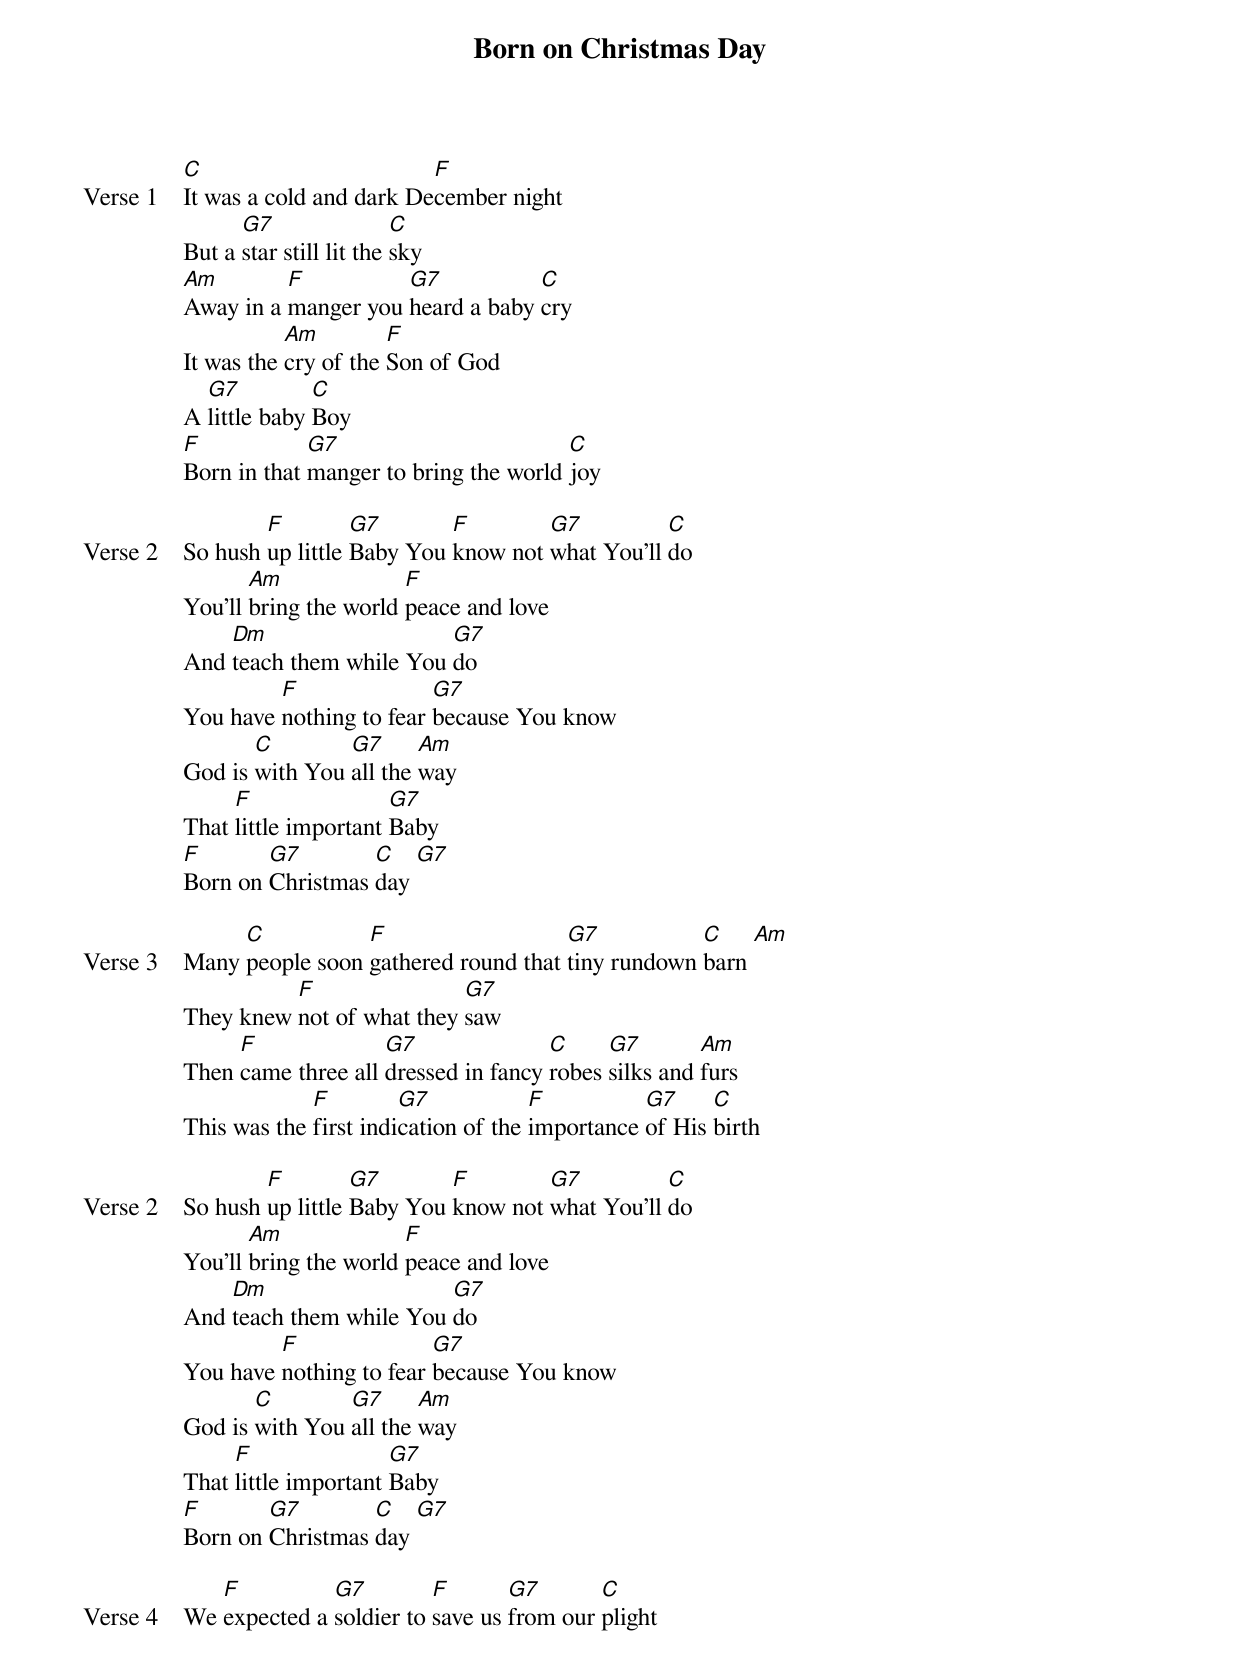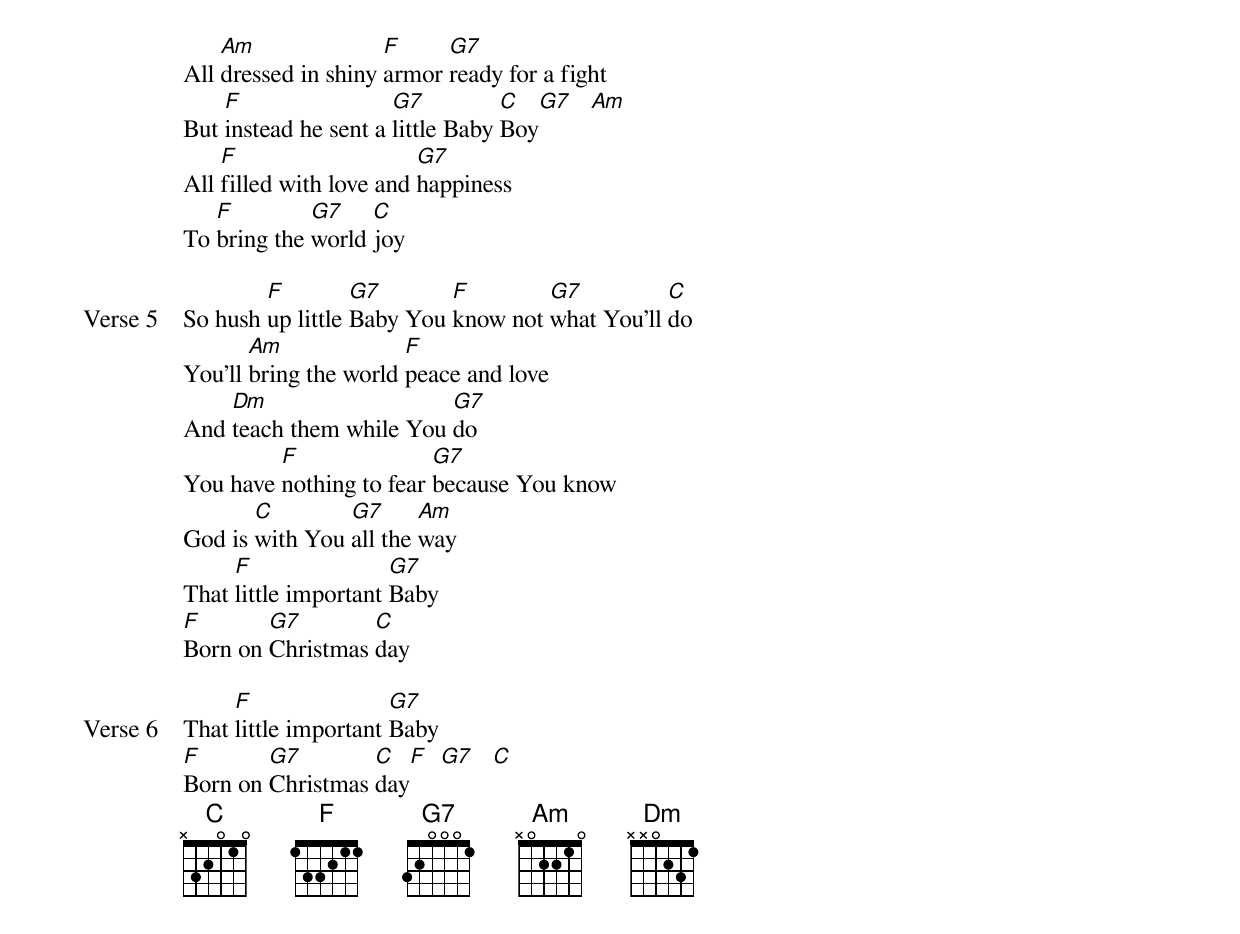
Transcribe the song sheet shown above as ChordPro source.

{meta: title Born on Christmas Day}
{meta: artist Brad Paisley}

{start_of_verse: Verse 1}
[C]It was a cold and dark De[F]cember night
But a [G7]star still lit the [C]sky
[Am]Away in a [F]manger you [G7]heard a baby [C]cry
It was the [Am]cry of the [F]Son of God
A [G7]little baby [C]Boy
[F]Born in that [G7]manger to bring the world [C]joy
{end_of_verse}

{start_of_verse: Verse 2}
So hush [F]up little [G7]Baby You [F]know not [G7]what You'll [C]do
You'll [Am]bring the world [F]peace and love
And [Dm]teach them while You [G7]do
You have [F]nothing to fear [G7]because You know
God is [C]with You [G7]all the [Am]way
That [F]little important [G7]Baby
[F]Born on [G7]Christmas [C]day [G7]
{end_of_verse}

{start_of_verse: Verse 3}
Many [C]people soon [F]gathered round that [G7]tiny rundown [C]barn [Am]
They knew [F]not of what they [G7]saw
Then [F]came three all [G7]dressed in fancy [C]robes [G7]silks and [Am]furs
This was the [F]first indi[G7]cation of the [F]importance [G7]of His [C]birth
{end_of_verse}

{start_of_verse: Verse 2}
So hush [F]up little [G7]Baby You [F]know not [G7]what You'll [C]do
You'll [Am]bring the world [F]peace and love
And [Dm]teach them while You [G7]do
You have [F]nothing to fear [G7]because You know
God is [C]with You [G7]all the [Am]way
That [F]little important [G7]Baby
[F]Born on [G7]Christmas [C]day [G7]
{end_of_verse}

{start_of_verse: Verse 4}
We [F]expected a [G7]soldier to [F]save us [G7]from our [C]plight
All [Am]dressed in shiny [F]armor [G7]ready for a fight
But [F]instead he sent a [G7]little Baby [C]Boy[G7]   [Am]
All [F]filled with love and [G7]happiness
To [F]bring the [G7]world [C]joy
{end_of_verse}

{start_of_verse: Verse 5}
So hush [F]up little [G7]Baby You [F]know not [G7]what You'll [C]do
You'll [Am]bring the world [F]peace and love
And [Dm]teach them while You [G7]do
You have [F]nothing to fear [G7]because You know
God is [C]with You [G7]all the [Am]way
That [F]little important [G7]Baby
[F]Born on [G7]Christmas [C]day
{end_of_verse}

{start_of_verse: Verse 6}
That [F]little important [G7]Baby
[F]Born on [G7]Christmas [C]day[F]  [G7]   [C]
{end_of_verse}
